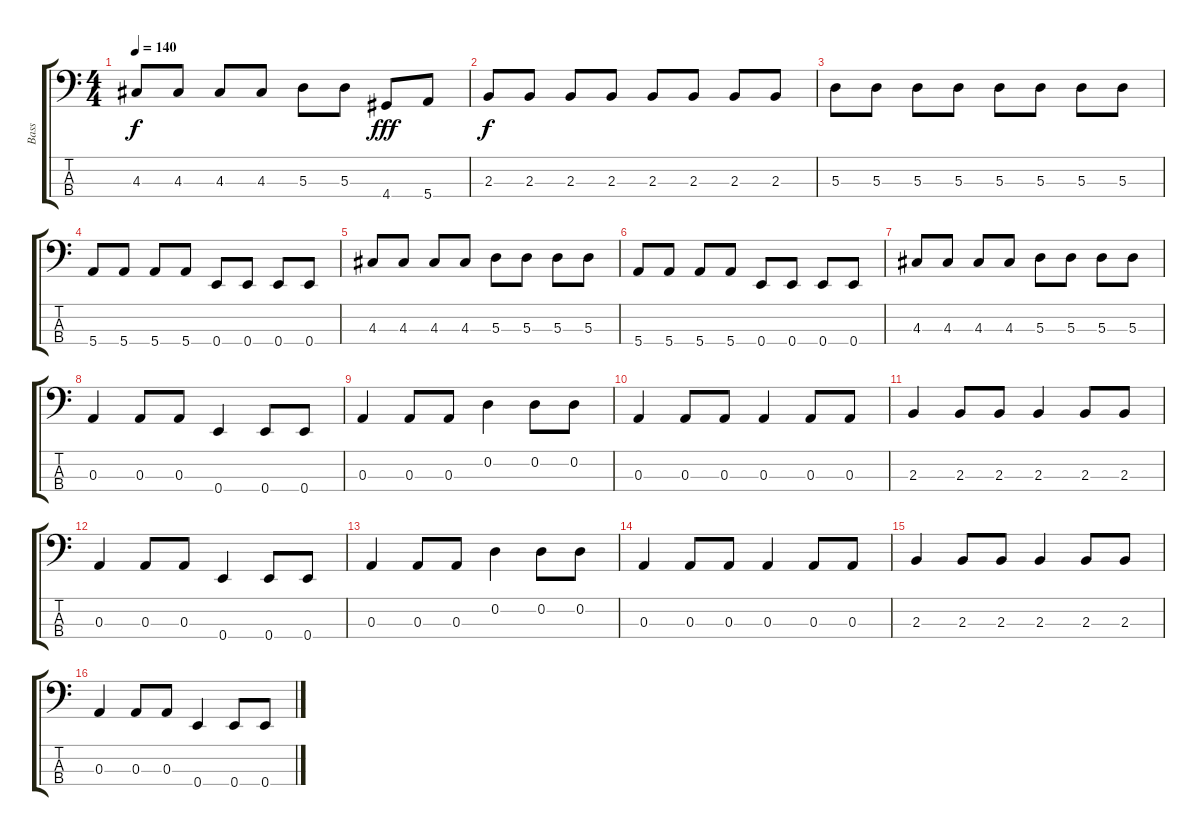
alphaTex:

\track ("Bass" "Bass") {instrument electricbasspick}
\staff {score tabs}
\tuning (G2 D2 A1 E1) {hide}
\ts (4 4)
\tempo 140
\clef f4
\ks c
4.3.8{dy f} 4.3.8 4.3.8 4.3.8 5.3.8 5.3.8 4.4.8{dy fff} 5.4.8 |
2.3.8{dy f} 2.3.8 2.3.8 2.3.8 2.3.8 2.3.8 2.3.8 2.3.8 |
5.3.8 5.3.8 5.3.8 5.3.8 5.3.8 5.3.8 5.3.8 5.3.8 |
5.4.8 5.4.8 5.4.8 5.4.8 0.4.8 0.4.8 0.4.8 0.4.8 |
4.3.8 4.3.8 4.3.8 4.3.8 5.3.8 5.3.8 5.3.8 5.3.8 |
5.4.8 5.4.8 5.4.8 5.4.8 0.4.8 0.4.8 0.4.8 0.4.8 |
4.3.8 4.3.8 4.3.8 4.3.8 5.3.8 5.3.8 5.3.8 5.3.8 |
0.3.4 0.3.8 0.3.8 0.4.4 0.4.8 0.4.8 |
0.3.4 0.3.8 0.3.8 0.2.4 0.2.8 0.2.8 |
0.3.4 0.3.8 0.3.8 0.3.4 0.3.8 0.3.8 |
2.3.4 2.3.8 2.3.8 2.3.4 2.3.8 2.3.8 |
0.3.4 0.3.8 0.3.8 0.4.4 0.4.8 0.4.8 |
0.3.4 0.3.8 0.3.8 0.2.4 0.2.8 0.2.8 |
0.3.4 0.3.8 0.3.8 0.3.4 0.3.8 0.3.8 |
2.3.4 2.3.8 2.3.8 2.3.4 2.3.8 2.3.8 |
0.3.4 0.3.8 0.3.8 0.4.4 0.4.8 0.4.8
